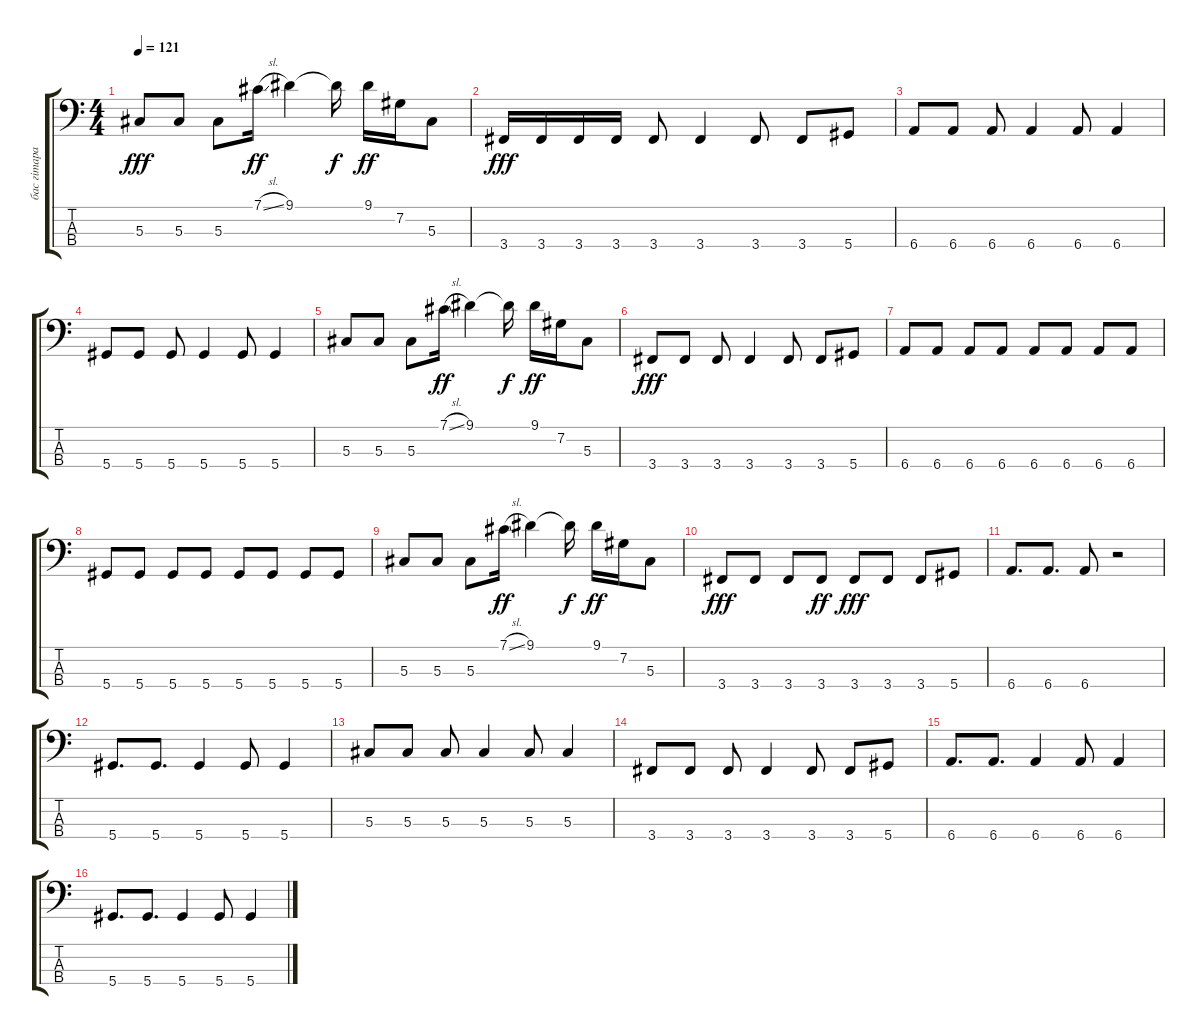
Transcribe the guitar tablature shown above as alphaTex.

\track ("бас гiтара Алесь " "бас гiтара") {instrument electricbassfinger}
\staff {score tabs}
\tuning (Gb2 Db2 Ab1 Eb1) {hide}
\ts (4 4)
\tempo 121
\clef f4
\ks c
5.3.8{dy fff} 5.3.8 5.3.8 7.1{sl}.16{dy ff} 9.1.4 9.1{t}.16{dy f} 9.1.16{dy ff} 7.2.16 5.3.8 |
3.4.16{dy fff} 3.4.16 3.4.16 3.4.16 3.4.8 3.4.4 3.4.8 3.4.8 5.4.8 |
6.4.8 6.4.8 6.4.8 6.4.4 6.4.8 6.4.4 |
5.4.8 5.4.8 5.4.8 5.4.4 5.4.8 5.4.4 |
5.3.8 5.3.8 5.3.8 7.1{sl}.16{dy ff} 9.1.4 9.1{t}.16{dy f} 9.1.16{dy ff} 7.2.16 5.3.8 |
3.4.8{dy fff} 3.4.8 3.4.8 3.4.4 3.4.8 3.4.8 5.4.8 |
6.4.8 6.4.8 6.4.8 6.4.8 6.4.8 6.4.8 6.4.8 6.4.8 |
5.4.8 5.4.8 5.4.8 5.4.8 5.4.8 5.4.8 5.4.8 5.4.8 |
5.3.8 5.3.8 5.3.8 7.1{sl}.16{dy ff} 9.1.4 9.1{t}.16{dy f} 9.1.16{dy ff} 7.2.16 5.3.8 |
3.4.8{dy fff} 3.4.8 3.4.8 3.4.8{dy ff} 3.4.8{dy fff} 3.4.8 3.4.8 5.4.8 |
6.4.8{d} 6.4.8{d} 6.4.8 r.2 |
5.4.8{d} 5.4.8{d} 5.4.4 5.4.8 5.4.4 |
5.3.8 5.3.8 5.3.8 5.3.4 5.3.8 5.3.4 |
3.4.8 3.4.8 3.4.8 3.4.4 3.4.8 3.4.8 5.4.8 |
6.4.8{d} 6.4.8{d} 6.4.4 6.4.8 6.4.4 |
5.4.8{d} 5.4.8{d} 5.4.4 5.4.8 5.4.4
